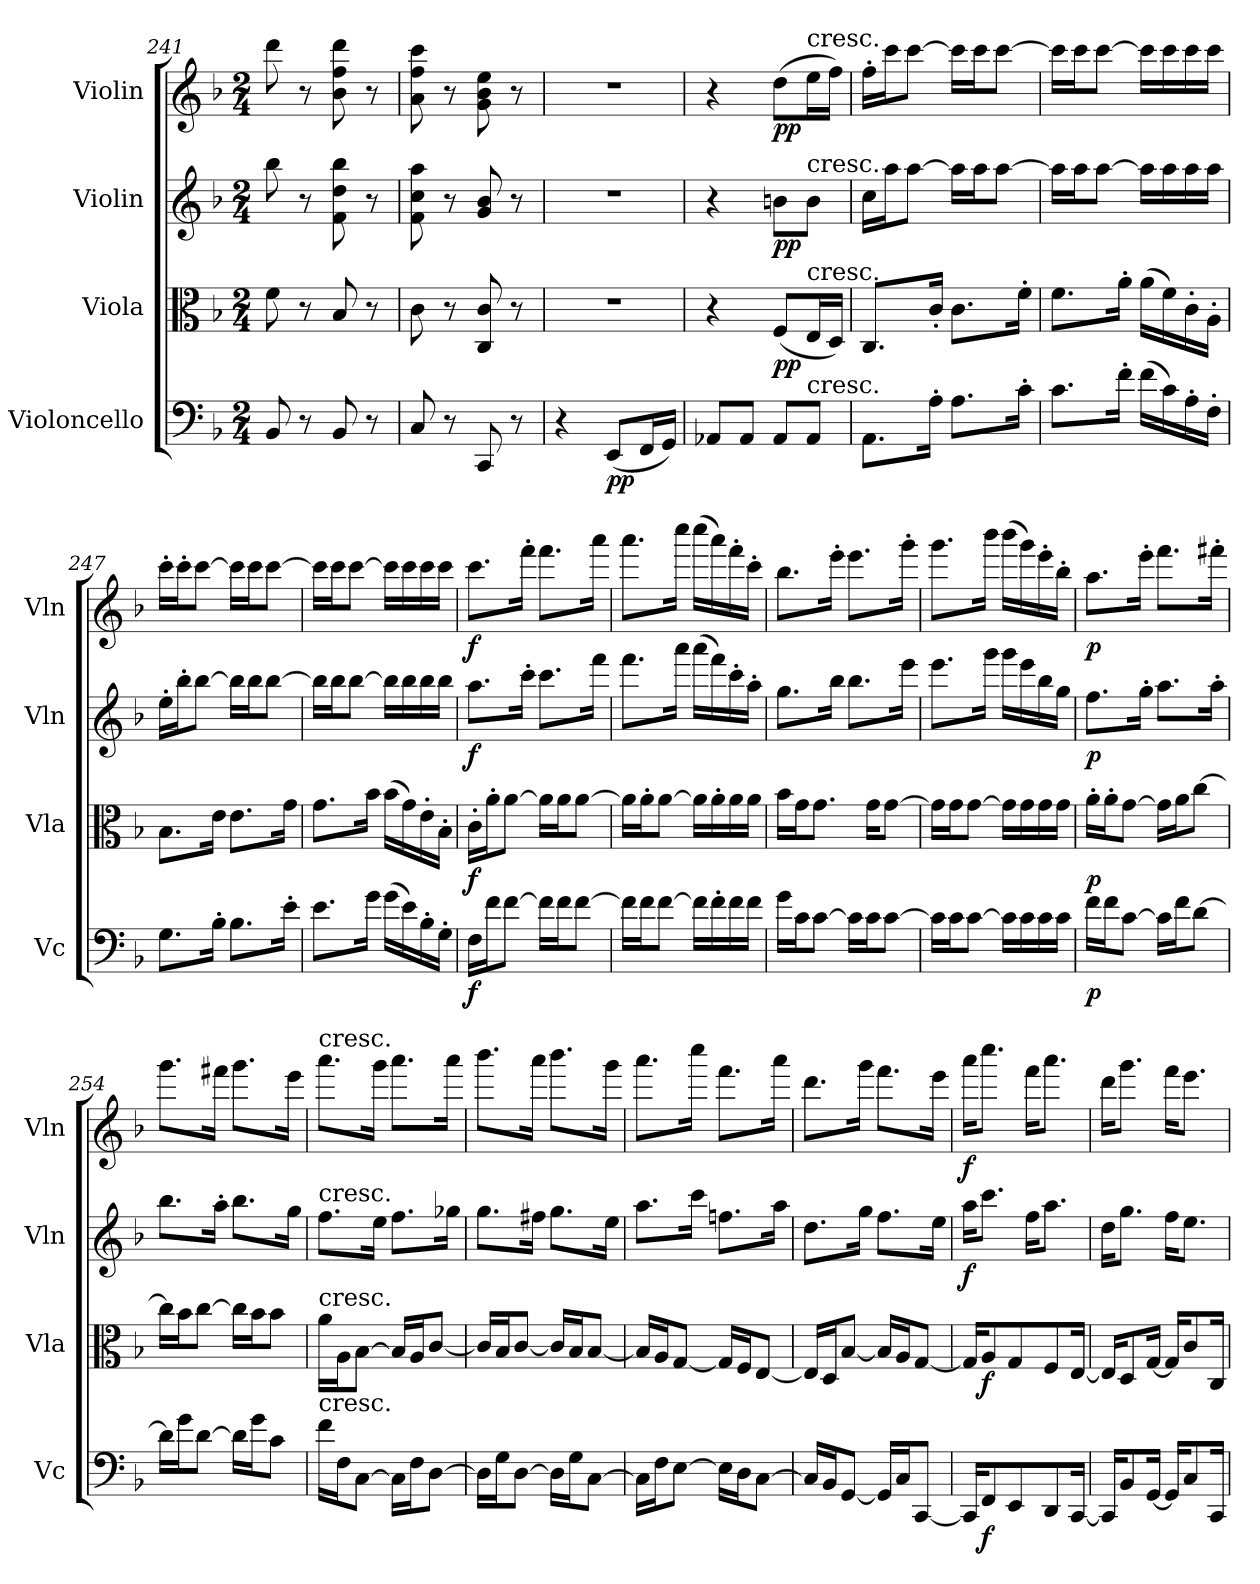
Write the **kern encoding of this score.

**kern	**dynam	**kern	**dynam	**kern	**dynam	**kern	**dynam
*part4	*part4	*part3	*part3	*part2	*part2	*part1	*part1
*staff4	*staff4	*staff3	*staff3	*staff2	*staff2	*staff1	*staff1
*I"Violoncello	*	*I"Viola	*	*I"Violin	*	*I"Violin	*
*I'Vc	*	*I'Vla	*	*I'Vln	*	*I'Vln	*
*clefF4	*	*clefC3	*	*clefG2	*	*clefG2	*
*k[b-]	*	*k[b-]	*	*k[b-]	*	*k[b-]	*
*M2/4	*	*M2/4	*	*M2/4	*	*M2/4	*
=241	=241	=241	=241	=241	=241	=241	=241
8BB-/	.	8f\	.	8bb-\	.	8ddd\	.
8r	.	8r	.	8r	.	8r	.
8BB-/	.	8B-/	.	8f\ 8dd\ 8bb-\	.	8b-\ 8ff\ 8ddd\	.
8r	.	8r	.	8r	.	8r	.
=242	=242	=242	=242	=242	=242	=242	=242
8C/	.	8c\	.	8f\ 8cc\ 8aa\	.	8a\ 8ff\ 8ccc\	.
8r	.	8r	.	8r	.	8r	.
8CC/	.	8C/ 8c/	.	8g/ 8b-/	.	8g\ 8b-\ 8ee\	.
8r	.	8r	.	8r	.	8r	.
=243	=243	=243	=243	=243	=243	=243	=243
4r	.	2r	.	2r	.	2r	.
(8EE/L	pp	.	.	.	.	.	.
16FF/L	.	.	.	.	.	.	.
16GG/JJ)	.	.	.	.	.	.	.
=244	=244	=244	=244	=244	=244	=244	=244
8AA-X/L	.	4r	.	4r	.	4r	.
8AA-/J	.	.	.	.	.	.	.
8AA-/L	.	(8F/L	pp	8bn\L	pp	(8dd\L	pp
!	!	!	!	!	!	!LO:TX:t=cresc.	!
!	!	!	!	!LO:TX:t=cresc.	!	!	!
!	!	!LO:TX:t=cresc.	!	!	!	!	!
!LO:TX:t=cresc.	!	!	!	!	!	!	!
8AA-/J	.	16E/L	.	8b\J	.	16ee\L	.
.	.	16D/JJ)	.	.	.	16ff\JJ)	.
=245	=245	=245	=245	=245	=245	=245	=245
8.AA\L	.	8.C/L	.	16cc\LL	.	16ff'\LL	.
.	.	.	.	16aa\J	.	16ccc\J	.
.	.	.	.	[8aa\J	.	[8ccc\J	.
16A'\Jk	.	16c'/Jk	.	.	.	.	.
8.A\L	.	8.c\L	.	16aa\LL]	.	16ccc\LL]	.
.	.	.	.	16aa\J	.	16ccc\J	.
.	.	.	.	[8aa\J	.	[8ccc\J	.
16c'\Jk	.	16f'\Jk	.	.	.	.	.
=246	=246	=246	=246	=246	=246	=246	=246
8.c\L	.	8.f\L	.	16aa\LL]	.	16ccc\LL]	.
.	.	.	.	16aa\J	.	16ccc\J	.
.	.	.	.	[8aa\J	.	[8ccc\J	.
16f'\Jk	.	16a'\Jk	.	.	.	.	.
(16f\LL	.	(16a\LL	.	16aa\LL]	.	16ccc\LL]	.
16c\)	.	16f\)	.	16aa\	.	16ccc\	.
16A'\	.	16c'\	.	16aa\	.	16ccc\	.
16F'\JJ	.	16A'\JJ	.	16aa\JJ	.	16ccc\JJ	.
=247	=247	=247	=247	=247	=247	=247	=247
8.G\L	.	8.B-\L	.	16ee'\LL	.	16ccc'\LL	.
.	.	.	.	16bb-'\J	.	16ccc'\J	.
.	.	.	.	[8bb-\J	.	[8ccc\J	.
16B-'\Jk	.	16e\Jk	.	.	.	.	.
8.B-\L	.	8.e\L	.	16bb-\LL]	.	16ccc\LL]	.
.	.	.	.	16bb-\J	.	16ccc\J	.
.	.	.	.	[8bb-\J	.	[8ccc\J	.
16e'\Jk	.	16g\Jk	.	.	.	.	.
=248	=248	=248	=248	=248	=248	=248	=248
8.e\L	.	8.g\L	.	16bb-\LL]	.	16ccc\LL]	.
.	.	.	.	16bb-\J	.	16ccc\J	.
.	.	.	.	[8bb-\J	.	[8ccc\J	.
16g\Jk	.	16b-\Jk	.	.	.	.	.
(16g\LL	.	(16b-\LL	.	16bb-\LL]	.	16ccc\LL]	.
16e\)	.	16g\)	.	16bb-\	.	16ccc\	.
16B-'\	.	16e'\	.	16bb-\	.	16ccc\	.
16G'\JJ	.	16B-'\JJ	.	16bb-\JJ	.	16ccc\JJ	.
=249	=249	=249	=249	=249	=249	=249	=249
16F\LL	f	16c'\LL	f	8.aa\L	f	8.ccc\L	f
16f\J	.	16a'\J	.	.	.	.	.
[8f\J	.	[8a\J	.	.	.	.	.
.	.	.	.	16ccc'\Jk	.	16fff'\Jk	.
16f\LL]	.	16a\LL]	.	8.ccc\L	.	8.fff\L	.
16f\J	.	16a\J	.	.	.	.	.
[8f\J	.	[8a\J	.	.	.	.	.
.	.	.	.	16fff\Jk	.	16aaa\Jk	.
=250	=250	=250	=250	=250	=250	=250	=250
16f\LL]	.	16a\LL]	.	8.fff\L	.	8.aaa\L	.
16f\J	.	16a'\J	.	.	.	.	.
[8f\J	.	[8a\J	.	.	.	.	.
.	.	.	.	16aaa\Jk	.	16cccc\Jk	.
16f\LL]	.	16a\LL]	.	(16aaa\LL	.	(16cccc\LL	.
16f'\	.	16a'\	.	16fff\)	.	16aaa\)	.
16f\	.	16a\	.	16ccc'\	.	16fff'\	.
16f\JJ	.	16a\JJ	.	16aa'\JJ	.	16ccc'\JJ	.
=251	=251	=251	=251	=251	=251	=251	=251
16g\LL	.	16b-\LL	.	8.gg\L	.	8.bb-\L	.
16c\J	.	16g\J	.	.	.	.	.
[8c\J	.	8.g\J	.	.	.	.	.
.	.	.	.	16bb-\Jk	.	16eee'\Jk	.
16c\LL]	.	.	.	8.bb-\L	.	8.eee\L	.
16c\J	.	16g\KL	.	.	.	.	.
[8c\J	.	[8g\J	.	.	.	.	.
.	.	.	.	16eee\Jk	.	16ggg'\Jk	.
=252	=252	=252	=252	=252	=252	=252	=252
16c\LL]	.	16g\LL]	.	8.eee\L	.	8.ggg\L	.
16c\J	.	16g\J	.	.	.	.	.
[8c\J	.	[8g\J	.	.	.	.	.
.	.	.	.	16ggg\Jk	.	16bbb-\Jk	.
16c\LL]	.	16g\LL]	.	16ggg\LL	.	(16bbb-\LL	.
16c\	.	16g\	.	16eee\	.	16ggg\)	.
16c\	.	16g\	.	16bb-\	.	16eee'\	.
16c\JJ	.	16g\JJ	.	16gg\JJ	.	16bb-'\JJ	.
=253	=253	=253	=253	=253	=253	=253	=253
16f\LL	p	16a'\LL	p	8.ff\L	p	8.aa\L	p
16f\J	.	16a'\J	.	.	.	.	.
[8c\J	.	[8g\J	.	.	.	.	.
.	.	.	.	16gg'\Jk	.	16eee'\Jk	.
16c\LL]	.	16g\LL]	.	8.aa\L	.	8.fff\L	.
16f\J	.	16a\J	.	.	.	.	.
[8d\J	.	[8cc\J	.	.	.	.	.
.	.	.	.	16aa'\Jk	.	16fff#X'\Jk	.
=254	=254	=254	=254	=254	=254	=254	=254
16d\LL]	.	16cc\LL]	.	8.bb-\L	.	8.ggg\L	.
16g\J	.	16b-\J	.	.	.	.	.
[8d\J	.	[8cc\J	.	.	.	.	.
.	.	.	.	16aa'\Jk	.	16fff#X\Jk	.
16d\LL]	.	16cc\LL]	.	8.bb-\L	.	8.ggg\L	.
16g\J	.	16b-\J	.	.	.	.	.
8c\J	.	8b-\J	.	.	.	.	.
.	.	.	.	16gg\Jk	.	16eee\Jk	.
=255	=255	=255	=255	=255	=255	=255	=255
!	!	!	!	!	!	!LO:TX:t=cresc.	!
!	!	!	!	!LO:TX:t=cresc.	!	!	!
!	!	!LO:TX:t=cresc.	!	!	!	!	!
!LO:TX:t=cresc.	!	!	!	!	!	!	!
16f\LL	.	16a\LL	.	8.ff\L	.	8.aaa\L	.
16F\J	.	16A\J	.	.	.	.	.
[8C\J	.	[8B-\J	.	.	.	.	.
.	.	.	.	16ee\Jk	.	16ggg\Jk	.
16C\LL]	.	16B-/LL]	.	8.ff\L	.	8.aaa\L	.
16F\J	.	16A/J	.	.	.	.	.
[8D\J	.	[8c/J	.	.	.	.	.
.	.	.	.	16gg-X\Jk	.	16aaa\Jk	.
=256	=256	=256	=256	=256	=256	=256	=256
16D\LL]	.	16c/LL]	.	8.gg\L	.	8.bbb-\L	.
16G\J	.	16B-/J	.	.	.	.	.
[8D\J	.	[8c/J	.	.	.	.	.
.	.	.	.	16ff#X\Jk	.	16aaa\Jk	.
16D\LL]	.	16c/LL]	.	8.gg\L	.	8.bbb-\L	.
16G\J	.	16B-/J	.	.	.	.	.
[8C\J	.	[8B-/J	.	.	.	.	.
.	.	.	.	16ee\Jk	.	16ggg\Jk	.
=257	=257	=257	=257	=257	=257	=257	=257
16C\LL]	.	16B-/LL]	.	8.aa\L	.	8.aaa\L	.
16F\J	.	16A/J	.	.	.	.	.
[8E\J	.	[8G/J	.	.	.	.	.
.	.	.	.	16ccc\Jk	.	16cccc\Jk	.
16E\LL]	.	16G/LL]	.	8.ffn\L	.	8.fff\L	.
16D\J	.	16F/J	.	.	.	.	.
[8C\J	.	[8E/J	.	.	.	.	.
.	.	.	.	16aa\Jk	.	16aaa\Jk	.
=258	=258	=258	=258	=258	=258	=258	=258
16C/LL]	.	16E/LL]	.	8.dd\L	.	8.ddd\L	.
16BB-/J	.	16D/J	.	.	.	.	.
[8GG/J	.	[8B-/J	.	.	.	.	.
.	.	.	.	16gg\Jk	.	16ggg\Jk	.
16GG/LL]	.	16B-/LL]	.	8.ff\L	.	8.fff\L	.
16C/J	.	16A/J	.	.	.	.	.
[8CC/J	.	[8G/J	.	.	.	.	.
.	.	.	.	16ee\Jk	.	16eee\Jk	.
=259	=259	=259	=259	=259	=259	=259	=259
16CC/KL]	.	16G/KL]	.	16aa\KL	f	16aaa\KL	f
8FF/	f	8A/	f	8.ccc\J	.	8.cccc\J	.
8EE/	.	8G/	.	.	.	.	.
.	.	.	.	16ff\KL	.	16fff\KL	.
8DD/	.	8F/	.	8.aa\J	.	8.aaa\J	.
[16CC/Jk	.	[16E/Jk	.	.	.	.	.
=260	=260	=260	=260	=260	=260	=260	=260
16CC/KL]	.	16E/KL]	.	16dd\KL	.	16ddd\KL	.
8BB-/	.	8D/	.	8.gg\J	.	8.ggg\J	.
[16GG/Jk	.	[16G/Jk	.	.	.	.	.
16GG/KL]	.	16G/KL]	.	16ff\KL	.	16fff\KL	.
8C/	.	8c/	.	8.ee\J	.	8.eee\J	.
16CC/Jk	.	16C/Jk	.	.	.	.	.
=	=	=	=	=	=	=	=
*-	*-	*-	*-	*-	*-	*-	*-
